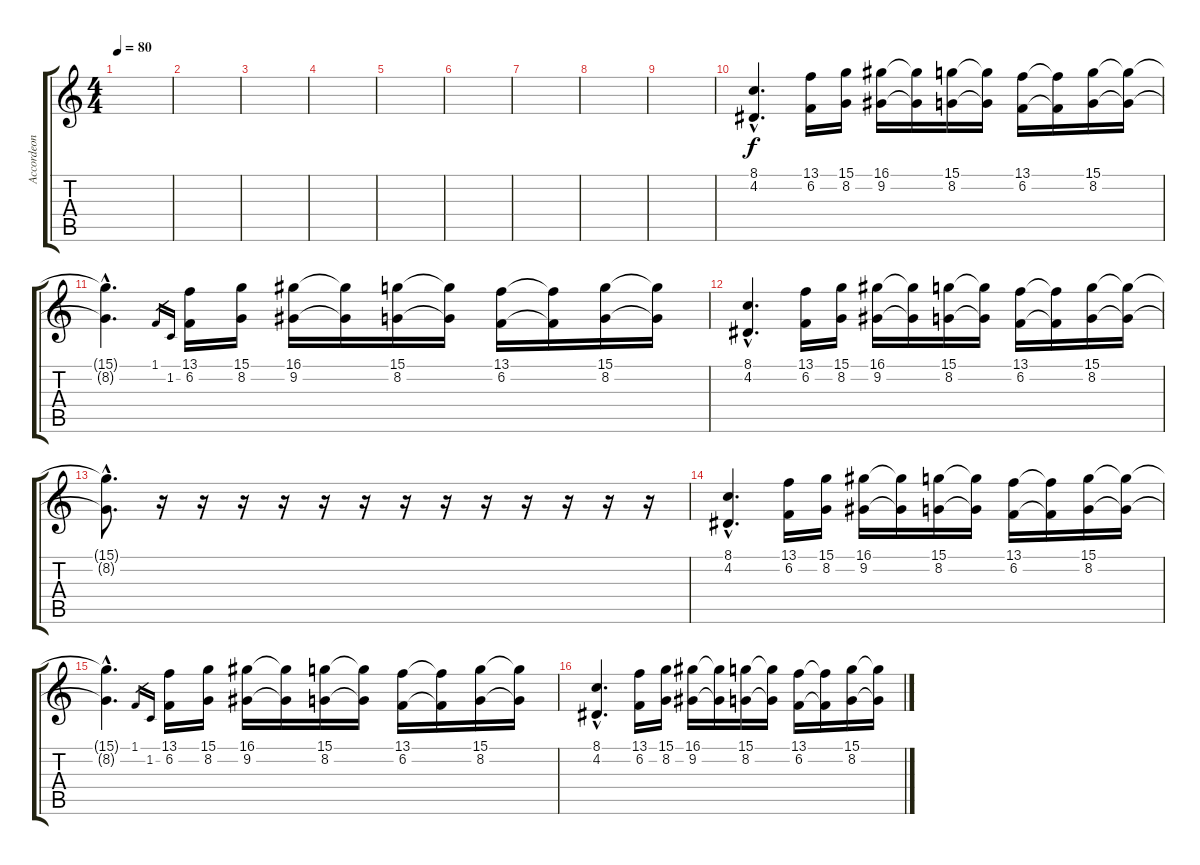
\track ("Accordeon" "Accordeon") {instrument accordion}
\staff {score tabs}
\tuning (E4 B3 G3 D3 A2 E2) {hide}
\ts (4 4)
\tempo 80
\clef g2
\ks c
|
|
|
|
|
|
|
|
|
(8.1{hac} 4.2{hac}).4{d} (13.1 6.2).16 (15.1 8.2).16 (16.1 9.2).16 (16.1{t} 9.2{t}).16 (15.1 8.2).16 (15.1{t} 8.2{t}).16 (13.1 6.2).16 (13.1{t} 6.2{t}).16 (15.1 8.2).16 (15.1{t} 8.2{t}).16 |
(15.1{hac t} 8.2{hac t}).4{d} 1.1.16{gr} 1.2.16{gr} (13.1 6.2).16 (15.1 8.2).16 (16.1 9.2).16 (16.1{t} 9.2{t}).16 (15.1 8.2).16 (15.1{t} 8.2{t}).16 (13.1 6.2).16 (13.1{t} 6.2{t}).16 (15.1 8.2).16 (15.1{t} 8.2{t}).16 |
(8.1{hac} 4.2{hac}).4{d} (13.1 6.2).16 (15.1 8.2).16 (16.1 9.2).16 (16.1{t} 9.2{t}).16 (15.1 8.2).16 (15.1{t} 8.2{t}).16 (13.1 6.2).16 (13.1{t} 6.2{t}).16 (15.1 8.2).16 (15.1{t} 8.2{t}).16 |
(15.1{hac t} 8.2{hac t}).8{d} r.16 r.16 r.16 r.16 r.16 r.16 r.16 r.16 r.16 r.16 r.16 r.16 r.16 |
(8.1{hac} 4.2{hac}).4{d} (13.1 6.2).16 (15.1 8.2).16 (16.1 9.2).16 (16.1{t} 9.2{t}).16 (15.1 8.2).16 (15.1{t} 8.2{t}).16 (13.1 6.2).16 (13.1{t} 6.2{t}).16 (15.1 8.2).16 (15.1{t} 8.2{t}).16 |
(15.1{hac t} 8.2{hac t}).4{d} 1.1.16{gr} 1.2.16{gr} (13.1 6.2).16 (15.1 8.2).16 (16.1 9.2).16 (16.1{t} 9.2{t}).16 (15.1 8.2).16 (15.1{t} 8.2{t}).16 (13.1 6.2).16 (13.1{t} 6.2{t}).16 (15.1 8.2).16 (15.1{t} 8.2{t}).16 |
(8.1{hac} 4.2{hac}).4{d} (13.1 6.2).16 (15.1 8.2).16 (16.1 9.2).16 (16.1{t} 9.2{t}).16 (15.1 8.2).16 (15.1{t} 8.2{t}).16 (13.1 6.2).16 (13.1{t} 6.2{t}).16 (15.1 8.2).16 (15.1{t} 8.2{t}).16
